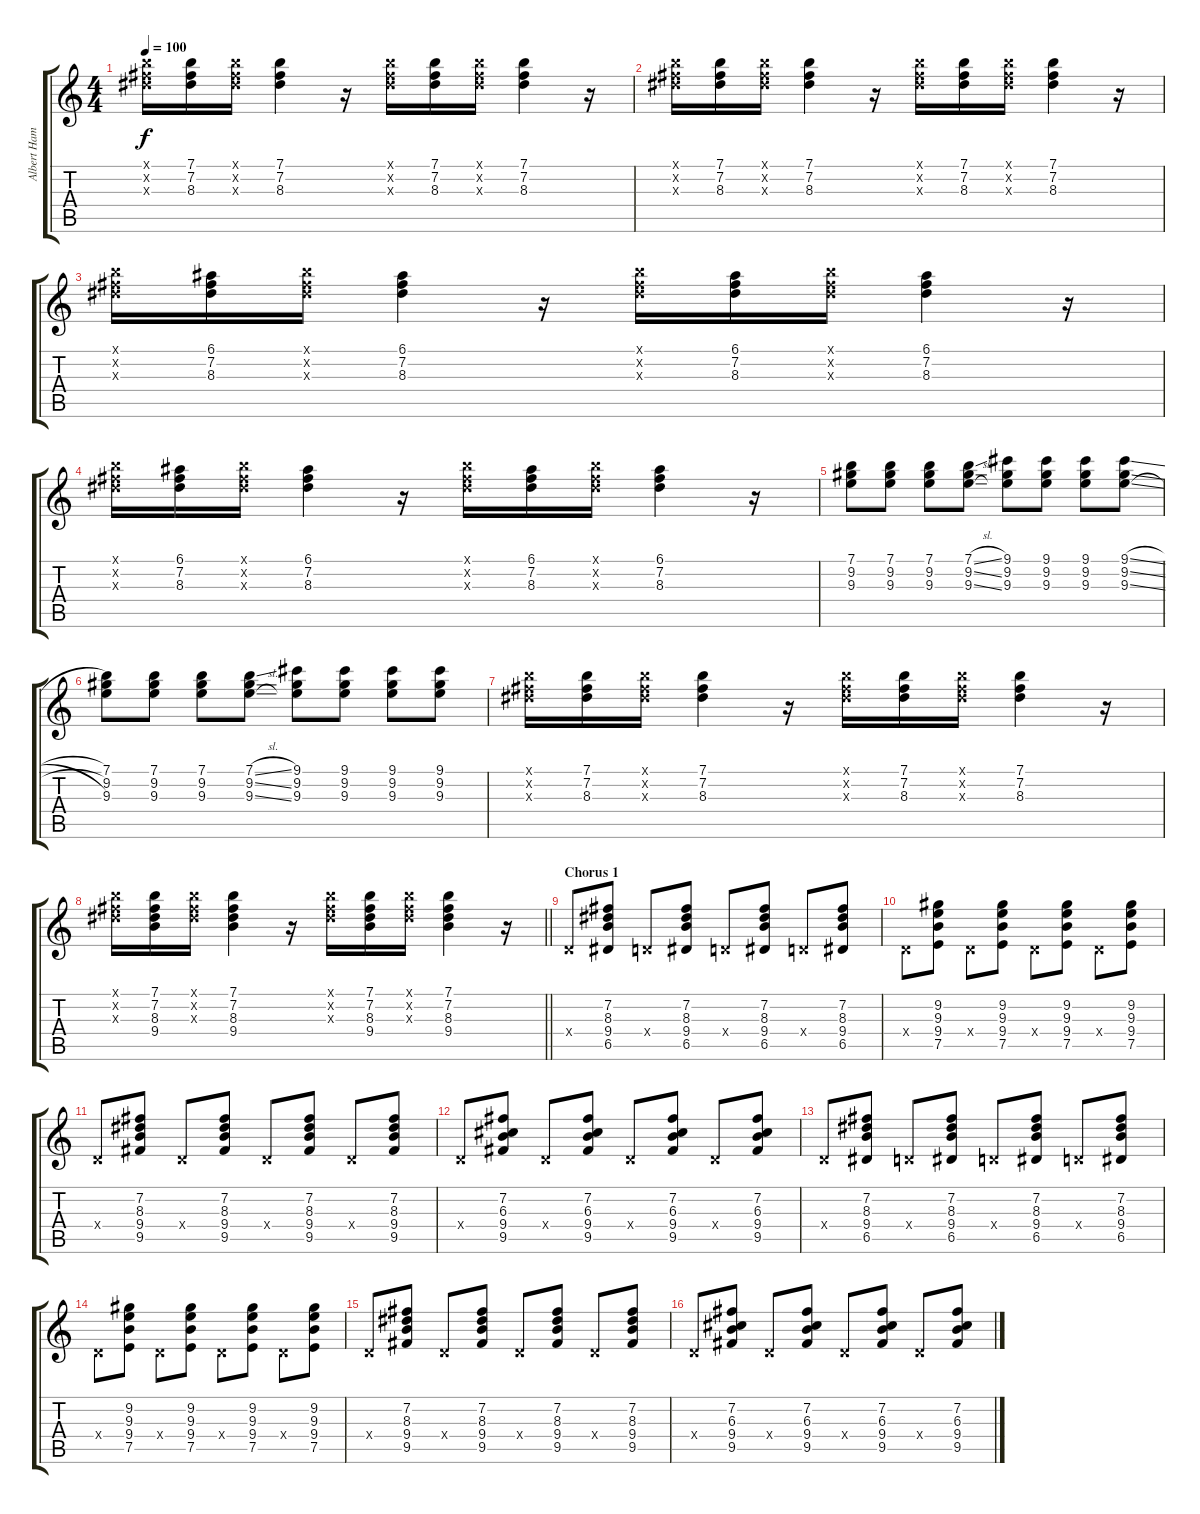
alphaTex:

\track ("Albert Hammond Jr. (Clean)" "Albert Ham") {mute instrument electricguitarclean}
\staff {score tabs}
\tuning (E4 B3 G3 D3 A2 E2) {hide}
\ts (4 4)
\tempo 100
\clef g2
\ks c
(7.1{x} 7.2{x} 8.3{x}).16{dy f} (7.1 7.2 8.3).16 (7.1{x} 7.2{x} 8.3{x}).16 (7.1 7.2 8.3).4 r.16 (7.1{x} 7.2{x} 8.3{x}).16 (7.1 7.2 8.3).16 (7.1{x} 7.2{x} 8.3{x}).16 (7.1 7.2 8.3).4 r.16 |
(7.1{x} 7.2{x} 8.3{x}).16 (7.1 7.2 8.3).16 (7.1{x} 7.2{x} 8.3{x}).16 (7.1 7.2 8.3).4 r.16 (7.1{x} 7.2{x} 8.3{x}).16 (7.1 7.2 8.3).16 (7.1{x} 7.2{x} 8.3{x}).16 (7.1 7.2 8.3).4 r.16 |
(7.1{x} 7.2{x} 8.3{x}).16 (6.1 7.2 8.3).16 (7.1{x} 7.2{x} 8.3{x}).16 (6.1 7.2 8.3).4 r.16 (7.1{x} 7.2{x} 8.3{x}).16 (6.1 7.2 8.3).16 (7.1{x} 7.2{x} 8.3{x}).16 (6.1 7.2 8.3).4 r.16 |
(7.1{x} 7.2{x} 8.3{x}).16 (6.1 7.2 8.3).16 (7.1{x} 7.2{x} 8.3{x}).16 (6.1 7.2 8.3).4 r.16 (7.1{x} 7.2{x} 8.3{x}).16 (6.1 7.2 8.3).16 (7.1{x} 7.2{x} 8.3{x}).16 (6.1 7.2 8.3).4 r.16 |
(7.1 9.2 9.3).8 (7.1 9.2 9.3).8 (7.1 9.2 9.3).8 (7.1{sl} 9.2{sl} 9.3{sl}).8 (9.1 9.2 9.3).8 (9.1 9.2 9.3).8 (9.1 9.2 9.3).8 (9.1{sl} 9.2{sl} 9.3{sl}).8 |
(7.1 9.2 9.3).8 (7.1 9.2 9.3).8 (7.1 9.2 9.3).8 (7.1{sl} 9.2{sl} 9.3{sl}).8 (9.1 9.2 9.3).8 (9.1 9.2 9.3).8 (9.1 9.2 9.3).8 (9.1 9.2 9.3).8 |
(7.1{x} 7.2{x} 8.3{x}).16 (7.1 7.2 8.3).16 (7.1{x} 7.2{x} 8.3{x}).16 (7.1 7.2 8.3).4 r.16 (7.1{x} 7.2{x} 8.3{x}).16 (7.1 7.2 8.3).16 (7.1{x} 7.2{x} 8.3{x}).16 (7.1 7.2 8.3).4 r.16 |
\barLineRight lightlight
(7.1{x} 7.2{x} 8.3{x}).16 (7.1 7.2 8.3 9.4).16 (7.1{x} 7.2{x} 8.3{x}).16 (7.1 7.2 8.3 9.4).4 r.16 (7.1{x} 7.2{x} 8.3{x}).16 (7.1 7.2 8.3 9.4).16 (7.1{x} 7.2{x} 8.3{x}).16 (7.1 7.2 8.3 9.4).4 r.16 |
\section ("" "Chorus 1")
0.4{x}.8 (7.2 8.3 9.4 6.5).8 0.4{x}.8 (7.2 8.3 9.4 6.5).8 0.4{x}.8 (7.2 8.3 9.4 6.5).8 0.4{x}.8 (7.2 8.3 9.4 6.5).8 |
0.4{x}.8 (9.2 9.3 9.4 7.5).8 0.4{x}.8 (9.2 9.3 9.4 7.5).8 0.4{x}.8 (9.2 9.3 9.4 7.5).8 0.4{x}.8 (9.2 9.3 9.4 7.5).8 |
0.4{x}.8 (7.2 8.3 9.4 9.5).8 0.4{x}.8 (7.2 8.3 9.4 9.5).8 0.4{x}.8 (7.2 8.3 9.4 9.5).8 0.4{x}.8 (7.2 8.3 9.4 9.5).8 |
0.4{x}.8 (7.2 6.3 9.4 9.5).8 0.4{x}.8 (7.2 6.3 9.4 9.5).8 0.4{x}.8 (7.2 6.3 9.4 9.5).8 0.4{x}.8 (7.2 6.3 9.4 9.5).8 |
0.4{x}.8 (7.2 8.3 9.4 6.5).8 0.4{x}.8 (7.2 8.3 9.4 6.5).8 0.4{x}.8 (7.2 8.3 9.4 6.5).8 0.4{x}.8 (7.2 8.3 9.4 6.5).8 |
0.4{x}.8 (9.2 9.3 9.4 7.5).8 0.4{x}.8 (9.2 9.3 9.4 7.5).8 0.4{x}.8 (9.2 9.3 9.4 7.5).8 0.4{x}.8 (9.2 9.3 9.4 7.5).8 |
0.4{x}.8 (7.2 8.3 9.4 9.5).8 0.4{x}.8 (7.2 8.3 9.4 9.5).8 0.4{x}.8 (7.2 8.3 9.4 9.5).8 0.4{x}.8 (7.2 8.3 9.4 9.5).8 |
0.4{x}.8 (7.2 6.3 9.4 9.5).8 0.4{x}.8 (7.2 6.3 9.4 9.5).8 0.4{x}.8 (7.2 6.3 9.4 9.5).8 0.4{x}.8 (7.2 6.3 9.4 9.5).8
